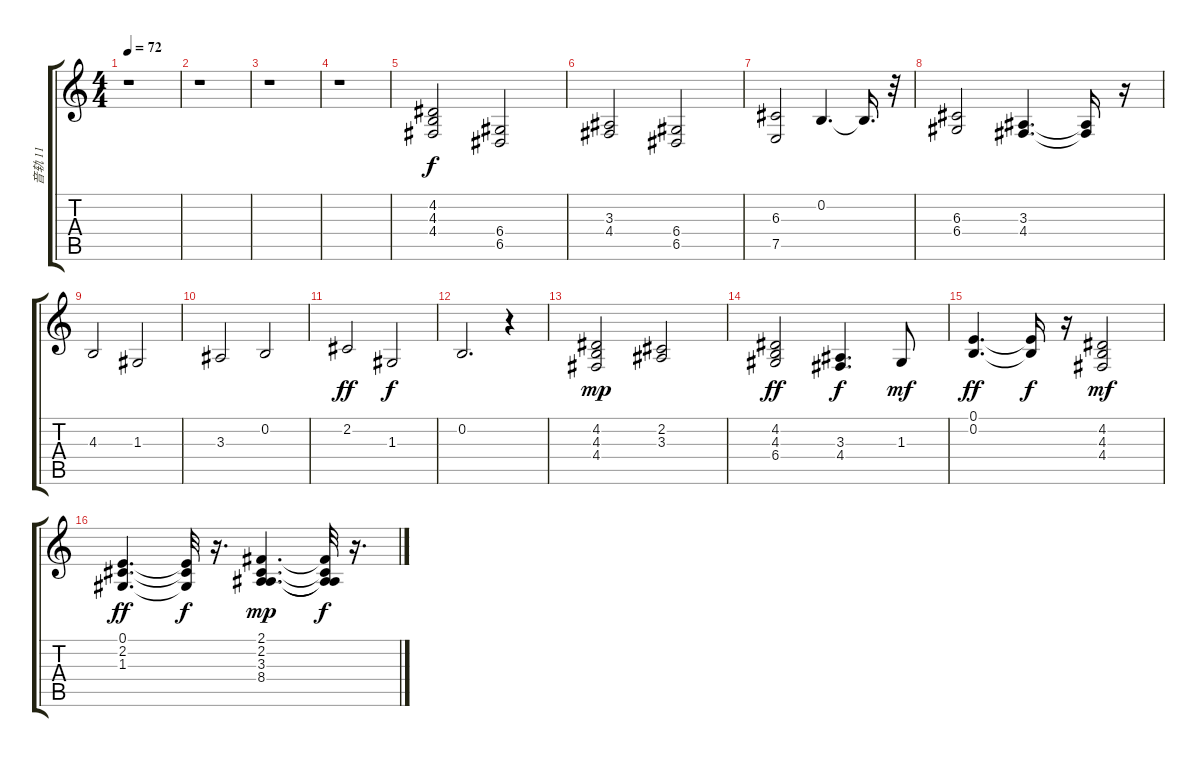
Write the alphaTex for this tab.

\track ("音轨 11" "音轨 11") {instrument stringensemble1}
\staff {score tabs}
\tuning (E4 B3 G3 D3 A2 E2) {hide}
\ts (4 4)
\tempo 72
\clef g2
\ks c
r.1{dy f} |
r.1 |
r.1 |
r.1 |
(4.2 4.3 4.4).2 (6.4 6.5).2 |
(3.3 4.4).2 (6.4 6.5).2 |
(6.3 7.5).2 0.2.4{d} 0.2{t}.16{d} r.32 |
(6.3 6.4).2 (3.3 4.4).4{d} (3.3{t} 4.4{t}).16 r.16 |
4.3.2 1.3.2 |
3.3.2 0.2.2 |
2.2.2{dy ff} 1.3.2{dy f} |
0.2.2{d} r.4 |
(4.2 4.3 4.4).2{dy mp} (2.2 3.3).2 |
(4.2 4.3 6.4).2{dy ff} (3.3 4.4).4{d dy f} 1.3.8{dy mf} |
(0.1 0.2).4{d dy ff} (0.1{t} 0.2{t}).16{dy f} r.16 (4.2 4.3 4.4).2{dy mf} |
(0.1 2.2 1.3).4{d dy ff} (0.1{t} 2.2{t} 1.3{t}).32{dy f} r.16{d} (2.1 2.2 3.3 8.4).4{d dy mp} (2.1{t} 2.2{t} 3.3{t} 8.4{t}).32{dy f} r.16{d}
